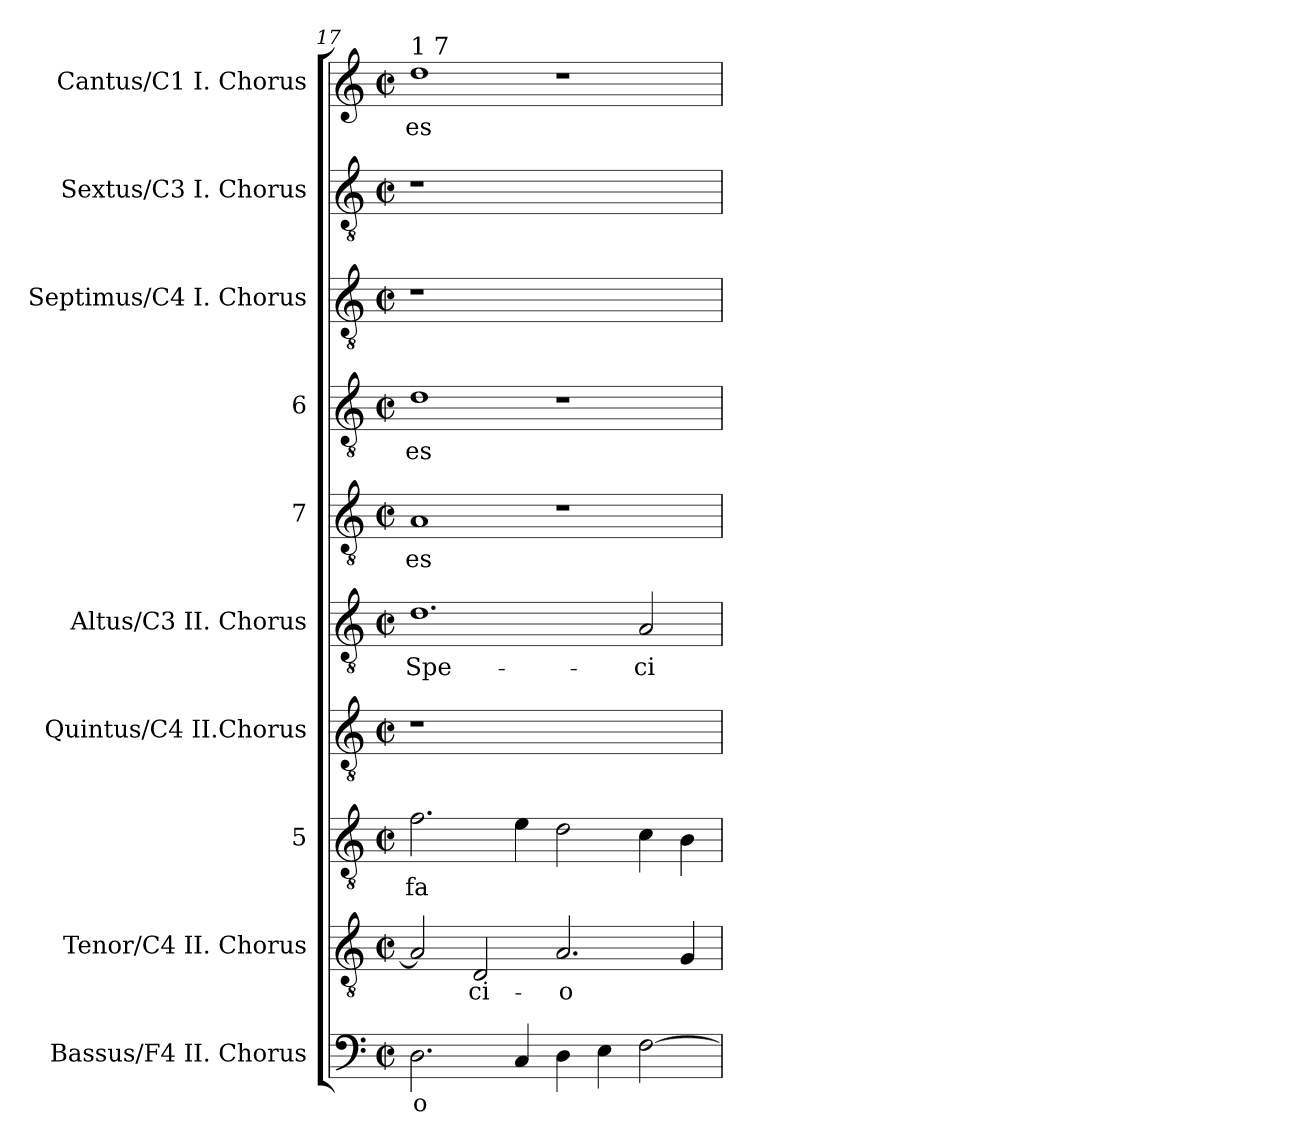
**kern	**text	**kern	**text	**kern	**text	**kern	**kern	**text	**kern	**text	**kern	**text	**kern	**kern	**kern	**text
*part10	*part10	*part9	*part9	*part8	*part8	*part7	*part6	*part6	*part5	*part5	*part4	*part4	*part3	*part2	*part1	*part1
*staff10	*staff10	*staff9	*staff9	*staff8	*staff8	*staff7	*staff6	*staff6	*staff5	*staff5	*staff4	*staff4	*staff3	*staff2	*staff1	*staff1
*I"Bassus/F4  II. Chorus	*	*I"Tenor/C4  II. Chorus	*	*I"5	*	*I"Quintus/C4  II.Chorus	*I"Altus/C3  II. Chorus	*	*I"7	*	*I"6	*	*I"Septimus/C4  I. Chorus	*I"Sextus/C3  I. Chorus	*I"Cantus/C1  I. Chorus	*
*I'B	*	*I'T	*	*	*	*	*I'A	*	*	*	*	*	*	*	*I'C	*
!!LO:PB:g=z
*clefF4	*	*clefGv2	*	*clefGv2	*	*clefGv2	*clefGv2	*	*clefGv2	*	*clefGv2	*	*clefGv2	*clefGv2	*clefG2	*
*k[]	*	*k[]	*	*k[]	*	*k[]	*k[]	*	*k[]	*	*k[]	*	*k[]	*k[]	*k[]	*
*C:	*	*C:	*	*C:	*	*C:	*C:	*	*C:	*	*C:	*	*C:	*C:	*C:	*
*M2/2	*	*M2/2	*	*M2/2	*	*M2/2	*M2/2	*	*M2/2	*	*M2/2	*	*M2/2	*M2/2	*M2/2	*
*met(c|)	*	*met(c|)	*	*met(c|)	*	*met(c|)	*met(c|)	*	*met(c|)	*	*met(c|)	*	*met(c|)	*met(c|)	*met(c|)	*
=17	=17	=17	=17	=17	=17	=17	=17	=17	=17	=17	=17	=17	=17	=17	=17	=17
!	!	!	!	!	!	!	!	!	!	!	!	!	!	!	!LO:TX:a:t=1 7	!
!	!LO:LY:b:cj	!	!LO:LY:b:cj	!	!LO:LY:b:cj	!	!	!LO:LY:b:cj	!	!LO:LY:b:cj	!	!LO:LY:b:cj	!	!	!	!LO:LY:b:cj
2.D\	-o-	2A/]	--	2.f\	fa-	1r	1.d	Spe-	1A	es	1d	es	1r	1r	1dd	es
!	!	!	!LO:LY:b:cj	!	!	!	!	!	!	!	!	!	!	!	!	!
.	.	2D/	-ci-	.	.	.	.	.	.	.	.	.	.	.	.	.
!	!LO:LY:b:cj	!	!	!	!LO:LY:b:cj	!	!	!	!	!	!	!	!	!	!	!
4C/	--	.	.	4e\	--	.	.	.	.	.	.	.	.	.	.	.
!	!LO:LY:b:cj	!	!LO:LY:b:cj	!	!LO:LY:b:cj	!	!	!	!	!	!	!	!	!	!	!
4D\	--	2.A/	-o-	2d\	--	1ryy	.	.	1r	.	1r	.	1ryy	1ryy	1r	.
!	!LO:LY:b:cj	!	!	!	!	!	!	!	!	!	!	!	!	!	!	!
4E\	--	.	.	.	.	.	.	.	.	.	.	.	.	.	.	.
!	!LO:LY:b:cj	!	!	!	!LO:LY:b:cj	!	!	!LO:LY:b:cj	!	!	!	!	!	!	!	!
[>2F\	--	.	.	4c\	--	.	2A/	-ci-	.	.	.	.	.	.	.	.
!	!	!	!LO:LY:b:cj	!	!LO:LY:b:cj	!	!	!	!	!	!	!	!	!	!	!
.	.	4G/	--	4B\	--	.	.	.	.	.	.	.	.	.	.	.
=	=	=	=	=	=	=	=	=	=	=	=	=	=	=	=	=
*-	*-	*-	*-	*-	*-	*-	*-	*-	*-	*-	*-	*-	*-	*-	*-	*-
